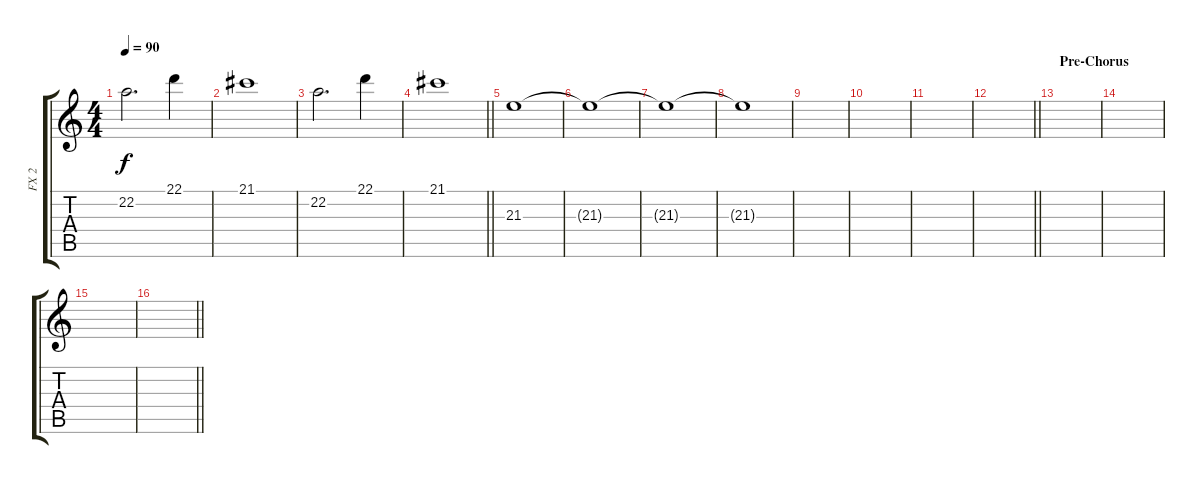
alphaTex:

\track ("FX 2" "FX 2") {instrument synthstrings2}
\staff {score tabs}
\tuning (E4 B3 G3 D3 A2 E2) {hide}
\ts (4 4)
\tempo 90
\clef g2
\ks c
22.2.2{d dy f} 22.1.4 |
21.1.1 |
22.2.2{d} 22.1.4 |
\barLineRight lightlight
21.1.1 |
21.3.1 |
21.3{t}.1 |
21.3{t}.1 |
21.3{t}.1 |
|
|
|
\barLineRight lightlight
|
\section ("" "Pre-Chorus")
|
|
|
\barLineRight lightlight
